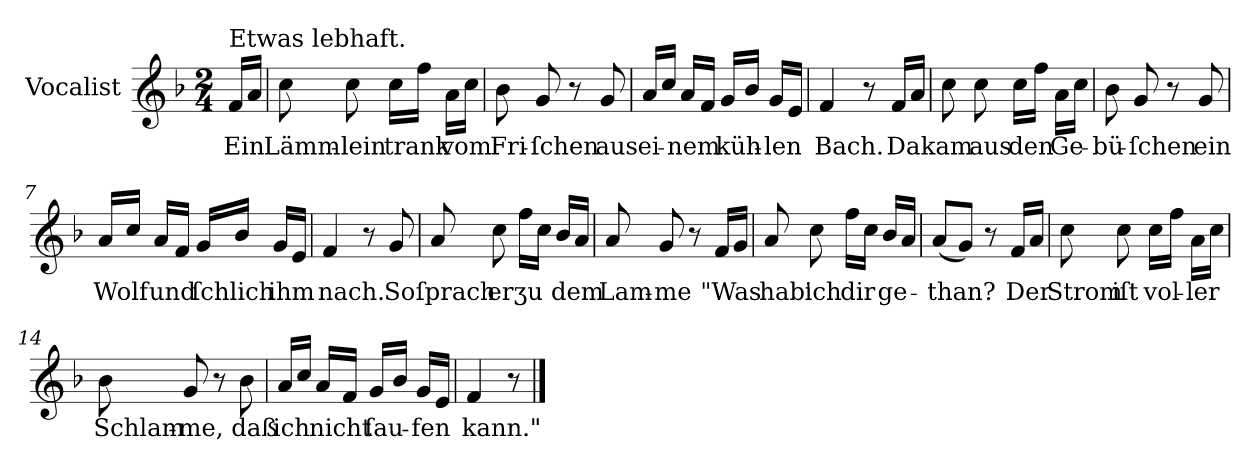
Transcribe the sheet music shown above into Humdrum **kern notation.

**kern	**text
*part1	*part1
*staff1	*staff1
*I"Vocalist	*
*clefG2	*
*k[b-]	*
*F:	*
*M2/4	*
=	=
!LO:TX:a:t=Etwas lebhaft.	!
16fLL	Ein
16aJJ	.
=1	=1
8cc	Lämm-
8cc	-lein
16ccLL	trank
16ffJJ	.
16aLL	vom
16ccJJ	.
=2	=2
8b-	Fri-
8g	-ſchen
8r	.
8g	aus
=3	=3
16a/LL	ei-
16ccJJ	.
16aLL	-nem
16fJJ	.
16gLL	küh-
16b-JJ	.
16gLL	-len
16eJJ	.
=4	=4
4f	Bach.
8r	.
16fLL	Da
16aJJ	.
=5	=5
8cc	kam
8cc	aus
16ccLL	den
16ffJJ	.
16aLL	Ge-
16ccJJ	.
=6	=6
8b-	-bü-
8g	-ſchen
8r	.
8g	ein
=7	=7
16a/LL	Wolf
16ccJJ	.
16aLL	und
16fJJ	.
16gLL	ſchlich
16b-JJ	.
16gLL	ihm
16eJJ	.
=8	=8
4f	nach.
8r	.
8g	So
=9	=9
8a	ſprach
8cc	er
16ffLL	ʒu
16ccJJ	.
16b-LL	dem
16aJJ	.
=10	=10
8a	Lam-
8g	-me
8r	.
16fLL	"Was
16gJJ	.
=11	=11
8a	hab'
8cc	ich
16ffLL	dir
16ccJJ	.
16b-LL	ge-
16aJJ	.
=12	=12
(8aL	-than?
8gJ)	.
8r	.
16fLL	Der
16aJJ	.
=13	=13
8cc	Strom
8cc	iſt
16ccLL	vol-
16ffJJ	.
16aLL	-ler
16ccJJ	.
=14	=14
8b-	Schlam-
8g	-me,
8r	.
8b-	daß
=15	=15
16a/LL	ich
16ccJJ	.
16aLL	nicht
16fJJ	.
16gLL	ſau-
16b-JJ	.
16gLL	-fen
16eJJ	.
=16	=16
4f	kann."
8r	.
==	==
*-	*-
